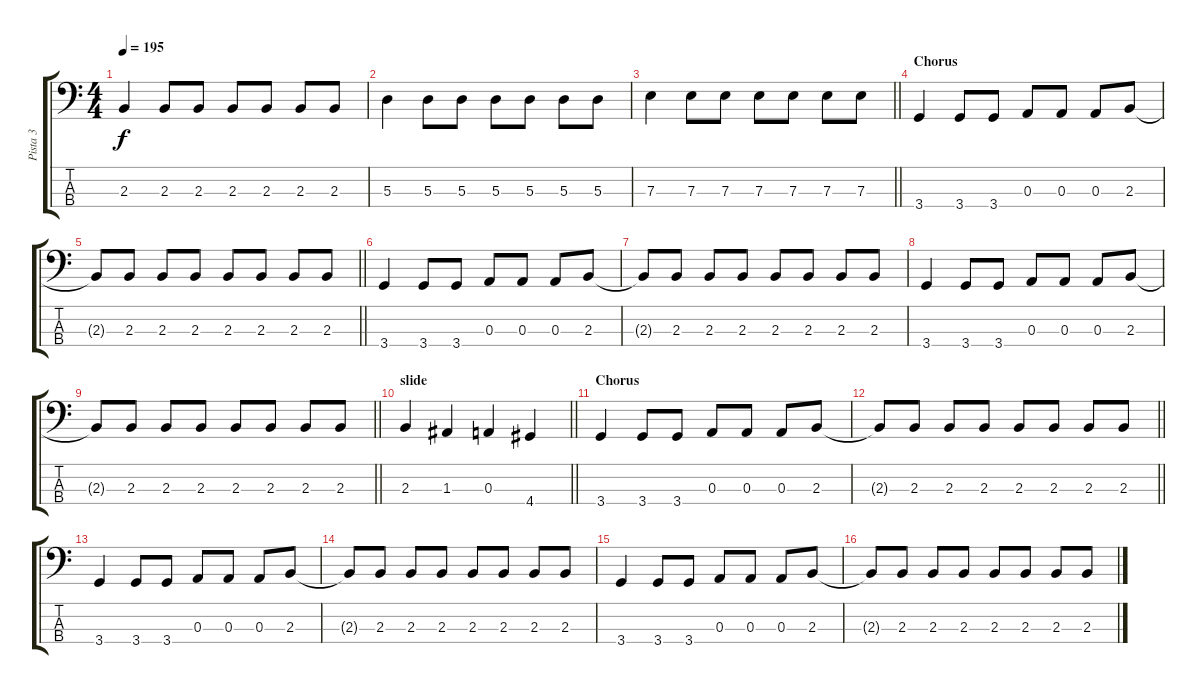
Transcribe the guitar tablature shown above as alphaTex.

\track ("Pista 3" "Pista 3") {instrument electricbasspick}
\staff {score tabs}
\tuning (G2 D2 A1 E1) {hide}
\ts (4 4)
\tempo 195
\clef f4
\ks c
2.3.4{dy f} 2.3.8 2.3.8 2.3.8 2.3.8 2.3.8 2.3.8 |
5.3.4 5.3.8 5.3.8 5.3.8 5.3.8 5.3.8 5.3.8 |
\barLineRight lightlight
7.3.4 7.3.8 7.3.8 7.3.8 7.3.8 7.3.8 7.3.8 |
\section ("" "Chorus")
3.4.4 3.4.8 3.4.8 0.3.8 0.3.8 0.3.8 2.3.8 |
\barLineRight lightlight
2.3{t}.8 2.3.8 2.3.8 2.3.8 2.3.8 2.3.8 2.3.8 2.3.8 |
3.4.4 3.4.8 3.4.8 0.3.8 0.3.8 0.3.8 2.3.8 |
2.3{t}.8 2.3.8 2.3.8 2.3.8 2.3.8 2.3.8 2.3.8 2.3.8 |
3.4.4 3.4.8 3.4.8 0.3.8 0.3.8 0.3.8 2.3.8 |
\barLineRight lightlight
2.3{t}.8 2.3.8 2.3.8 2.3.8 2.3.8 2.3.8 2.3.8 2.3.8 |
\section ("" "slide")
\barLineRight lightlight
2.3.4 1.3.4 0.3.4 4.4.4 |
\section ("" "Chorus")
3.4.4 3.4.8 3.4.8 0.3.8 0.3.8 0.3.8 2.3.8 |
\barLineRight lightlight
2.3{t}.8 2.3.8 2.3.8 2.3.8 2.3.8 2.3.8 2.3.8 2.3.8 |
3.4.4 3.4.8 3.4.8 0.3.8 0.3.8 0.3.8 2.3.8 |
2.3{t}.8 2.3.8 2.3.8 2.3.8 2.3.8 2.3.8 2.3.8 2.3.8 |
3.4.4 3.4.8 3.4.8 0.3.8 0.3.8 0.3.8 2.3.8 |
2.3{t}.8 2.3.8 2.3.8 2.3.8 2.3.8 2.3.8 2.3.8 2.3.8
